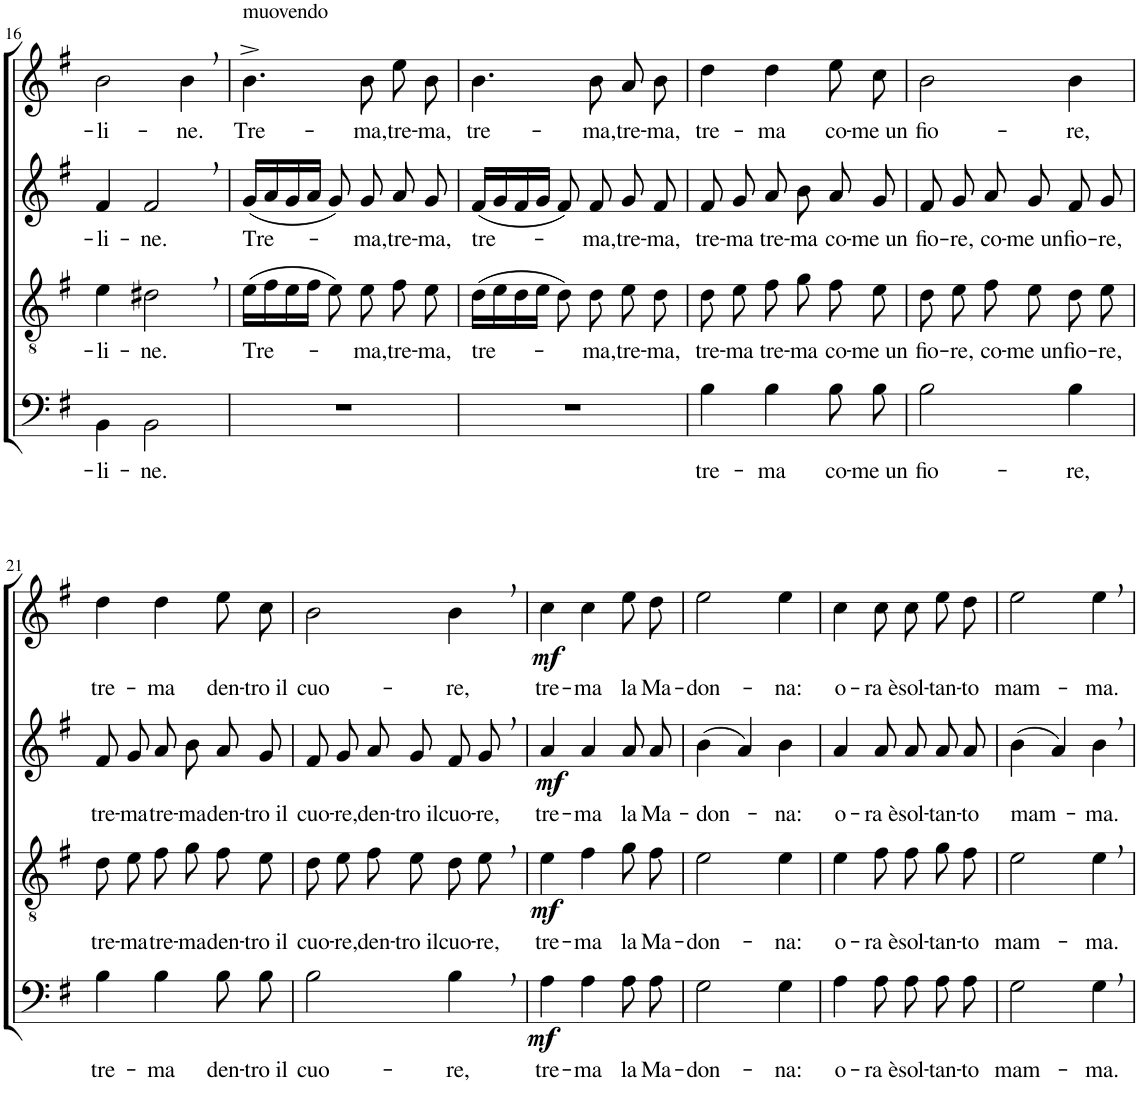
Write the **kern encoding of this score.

**kern	**text	**dynam	**kern	**text	**dynam	**kern	**text	**dynam	**kern	**text	**dynam
*part4	*part4	*part4	*part3	*part3	*part3	*part2	*part2	*part2	*part1	*part1	*part1
*staff4	*staff4	*staff4	*staff3	*staff3	*staff3	*staff2	*staff2	*staff2	*staff1	*staff1	*staff1
*I"Bassi	*	*	*I"Tenori	*	*	*I"Contralti	*	*	*I"Soprani	*	*
!!LO:PB:g=z
*clefF4	*	*	*clefGv2	*	*	*clefG2	*	*	*clefG2	*	*
*	*	*	*	*	*	*	*	*	*Trd1c2	*	*
*k[f#]	*	*	*k[f#]	*	*	*k[f#]	*	*	*k[f#]	*	*
*G:	*	*	*G:	*	*	*G:	*	*	*G:	*	*
*M3/4	*	*	*M3/4	*	*	*M3/4	*	*	*M3/4	*	*
=16	=16	=16	=16	=16	=16	=16	=16	=16	=16	=16	=16
!	!LO:LY:b	!	!	!LO:LY:b	!	!	!LO:LY:b	!	!	!LO:LY:b	!
4BB\	-li-	.	4e\	-li-	.	4f#/	-li-	.	2b\	-li-	.
!	!LO:LY:b	!	!	!LO:LY:b	!	!	!LO:LY:b	!	!	!	!
2BB\	-ne.	.	2d#X,\	-ne.	.	2f#,/	-ne.	.	.	.	.
!	!	!	!	!	!	!	!	!	!	!LO:LY:b	!
.	.	.	.	.	.	.	.	.	4b,\	-ne.	.
=17	=17	=17	=17	=17	=17	=17	=17	=17	=17	=17	=17
!	!	!	!	!	!	!	!	!	!LO:TX:a:t=muovendo	!	!
!	!	!	!	!LO:LY:b	!	!	!LO:LY:b	!	!	!LO:LY:b	!
2.r	.	.	(16e\LL	Tre-	.	(16g/LL	Tre-	.	4.b^\	Tre-	.
.	.	.	16f#\	.	.	16a/	.	.	.	.	.
.	.	.	16e\	.	.	16g/	.	.	.	.	.
.	.	.	16f#\JJ	.	.	16a/JJ	.	.	.	.	.
.	.	.	8e\)	.	.	8g/)	.	.	.	.	.
!	!	!	!	!LO:LY:b	!	!	!LO:LY:b	!	!	!LO:LY:b	!
.	.	.	8e\	-ma,	.	8g/	-ma,	.	8b\	-ma,	.
!	!	!	!	!LO:LY:b	!	!	!LO:LY:b	!	!	!LO:LY:b	!
.	.	.	8f#\	tre-	.	8a/	tre-	.	8ee\L	tre-	.
!	!	!	!	!LO:LY:b	!	!	!LO:LY:b	!	!	!LO:LY:b	!
.	.	.	8e\	-ma,	.	8g/	-ma,	.	8b\J	-ma,	.
=18	=18	=18	=18	=18	=18	=18	=18	=18	=18	=18	=18
!	!	!	!	!LO:LY:b	!	!	!LO:LY:b	!	!	!LO:LY:b	!
2.r	.	.	(16d\LL	tre-	.	(16f#/LL	tre-	.	4.b\	tre-	.
.	.	.	16e\	.	.	16g/	.	.	.	.	.
.	.	.	16d\	.	.	16f#/	.	.	.	.	.
.	.	.	16e\JJ	.	.	16g/JJ	.	.	.	.	.
.	.	.	8d\)	.	.	8f#/)	.	.	.	.	.
!	!	!	!	!LO:LY:b	!	!	!LO:LY:b	!	!	!LO:LY:b	!
.	.	.	8d\	-ma,	.	8f#/	-ma,	.	8b\	-ma,	.
!	!	!	!	!LO:LY:b	!	!	!LO:LY:b	!	!	!LO:LY:b	!
.	.	.	8e\	tre-	.	8g/	tre-	.	8a/L	tre-	.
!	!	!	!	!LO:LY:b	!	!	!LO:LY:b	!	!	!LO:LY:b	!
.	.	.	8d\	-ma,	.	8f#/	-ma,	.	8b/J	-ma,	.
=19	=19	=19	=19	=19	=19	=19	=19	=19	=19	=19	=19
!	!LO:LY:b	!	!	!LO:LY:b	!	!	!LO:LY:b	!	!	!LO:LY:b	!
4B\	tre-	.	8d\	tre-	.	8f#/	tre-	.	4dd\	tre-	.
!	!	!	!	!LO:LY:b	!	!	!LO:LY:b	!	!	!	!
.	.	.	8e\	-ma	.	8g/	-ma	.	.	.	.
!	!LO:LY:b	!	!	!LO:LY:b	!	!	!LO:LY:b	!	!	!LO:LY:b	!
4B\	-ma	.	8f#\	tre-	.	8a/	tre-	.	4dd\	-ma	.
!	!	!	!	!LO:LY:b	!	!	!LO:LY:b	!	!	!	!
.	.	.	8g\	-ma	.	8b\	-ma	.	.	.	.
!	!LO:LY:b	!	!	!LO:LY:b	!	!	!LO:LY:b	!	!	!LO:LY:b	!
8B\L	co-	.	8f#\	co-	.	8a/	co-	.	8ee\L	co-	.
!	!LO:LY:b	!	!	!LO:LY:b	!	!	!LO:LY:b	!	!	!LO:LY:b	!
8B\J	-me un	.	8e\	-me un	.	8g/	-me un	.	8cc\J	-me un	.
=20	=20	=20	=20	=20	=20	=20	=20	=20	=20	=20	=20
!	!LO:LY:b	!	!	!LO:LY:b	!	!	!LO:LY:b	!	!	!LO:LY:b	!
2B\	fio-	.	8d\	fio-	.	8f#/	fio-	.	2b\	fio-	.
!	!	!	!	!LO:LY:b	!	!	!LO:LY:b	!	!	!	!
.	.	.	8e\	-re,	.	8g/	-re,	.	.	.	.
!	!	!	!	!LO:LY:b	!	!	!LO:LY:b	!	!	!	!
.	.	.	8f#\	co-	.	8a/	co-	.	.	.	.
!	!	!	!	!LO:LY:b	!	!	!LO:LY:b	!	!	!	!
.	.	.	8e\	-me un	.	8g/	-me un	.	.	.	.
!	!LO:LY:b	!	!	!LO:LY:b	!	!	!LO:LY:b	!	!	!LO:LY:b	!
4B\	-re,	.	8d\	fio-	.	8f#/	fio-	.	4b\	-re,	.
!	!	!	!	!LO:LY:b	!	!	!LO:LY:b	!	!	!	!
.	.	.	8e\	-re,	.	8g/	-re,	.	.	.	.
!!LO:LB:g=z
=21	=21	=21	=21	=21	=21	=21	=21	=21	=21	=21	=21
!	!LO:LY:b	!	!	!LO:LY:b	!	!	!LO:LY:b	!	!	!LO:LY:b	!
4B\	tre-	.	8d\	tre-	.	8f#/	tre-	.	4dd\	tre-	.
!	!	!	!	!LO:LY:b	!	!	!LO:LY:b	!	!	!	!
.	.	.	8e\	-ma	.	8g/	-ma	.	.	.	.
!	!LO:LY:b	!	!	!LO:LY:b	!	!	!LO:LY:b	!	!	!LO:LY:b	!
4B\	-ma	.	8f#\	tre-	.	8a/	tre-	.	4dd\	-ma	.
!	!	!	!	!LO:LY:b	!	!	!LO:LY:b	!	!	!	!
.	.	.	8g\	-ma	.	8b\	-ma	.	.	.	.
!	!LO:LY:b	!	!	!LO:LY:b	!	!	!LO:LY:b	!	!	!LO:LY:b	!
8B\L	den-	.	8f#\	den-	.	8a/	den-	.	8ee\L	den-	.
!	!LO:LY:b	!	!	!LO:LY:b	!	!	!LO:LY:b	!	!	!LO:LY:b	!
8B\J	-tro il	.	8e\	-tro il	.	8g/	-tro il	.	8cc\J	-tro il	.
=22	=22	=22	=22	=22	=22	=22	=22	=22	=22	=22	=22
!	!LO:LY:b	!	!	!LO:LY:b	!	!	!LO:LY:b	!	!	!LO:LY:b	!
2B\	cuo-	.	8d\	cuo-	.	8f#/	cuo-	.	2b\	cuo-	.
!	!	!	!	!LO:LY:b	!	!	!LO:LY:b	!	!	!	!
.	.	.	8e\	-re,	.	8g/	-re,	.	.	.	.
!	!	!	!	!LO:LY:b	!	!	!LO:LY:b	!	!	!	!
.	.	.	8f#\	den-	.	8a/	den-	.	.	.	.
!	!	!	!	!LO:LY:b	!	!	!LO:LY:b	!	!	!	!
.	.	.	8e\	-tro il	.	8g/	-tro il	.	.	.	.
!	!LO:LY:b	!	!	!LO:LY:b	!	!	!LO:LY:b	!	!	!LO:LY:b	!
4B,\	-re,	.	8d\	cuo-	.	8f#/	cuo-	.	4b,\	-re,	.
!	!	!	!	!LO:LY:b	!	!	!LO:LY:b	!	!	!	!
.	.	.	8e,\	-re,	.	8g,/	-re,	.	.	.	.
=23	=23	=23	=23	=23	=23	=23	=23	=23	=23	=23	=23
!	!LO:LY:b	!LO:DY:b	!	!LO:LY:b	!LO:DY:b	!	!LO:LY:b	!LO:DY:b	!	!LO:LY:b	!LO:DY:b
4A\	tre-	mf	4e\	tre-	mf	4a/	tre-	mf	4cc\	tre-	mf
!	!LO:LY:b	!	!	!LO:LY:b	!	!	!LO:LY:b	!	!	!LO:LY:b	!
4A\	-ma	.	4f#\	-ma	.	4a/	-ma	.	4cc\	-ma	.
!	!LO:LY:b	!	!	!LO:LY:b	!	!	!LO:LY:b	!	!	!LO:LY:b	!
8A\L	la	.	8g\	la	.	8a/	la	.	8ee\L	la	.
!	!LO:LY:b	!	!	!LO:LY:b	!	!	!LO:LY:b	!	!	!LO:LY:b	!
8A\J	Ma-	.	8f#\	Ma-	.	8a/	Ma-	.	8dd\J	Ma-	.
=24	=24	=24	=24	=24	=24	=24	=24	=24	=24	=24	=24
!	!LO:LY:b	!	!	!LO:LY:b	!	!	!LO:LY:b	!	!	!LO:LY:b	!
2G\	-don-	.	2e\	-don-	.	(4b\	-don-	.	2ee\	-don-	.
.	.	.	.	.	.	4a/)	.	.	.	.	.
!	!LO:LY:b	!	!	!LO:LY:b	!	!	!LO:LY:b	!	!	!LO:LY:b	!
4G\	-na:	.	4e\	-na:	.	4b\	-na:	.	4ee\	-na:	.
=25	=25	=25	=25	=25	=25	=25	=25	=25	=25	=25	=25
!	!LO:LY:b	!	!	!LO:LY:b	!	!	!LO:LY:b	!	!	!LO:LY:b	!
4A\	o-	.	4e\	o-	.	4a/	o-	.	4cc\	o-	.
!	!LO:LY:b	!	!	!LO:LY:b	!	!	!LO:LY:b	!	!	!LO:LY:b	!
8A\L	-ra è	.	8f#\	-ra è	.	8a/	-ra è	.	8cc\L	-ra è	.
!	!LO:LY:b	!	!	!LO:LY:b	!	!	!LO:LY:b	!	!	!LO:LY:b	!
8A\J	sol-	.	8f#\	sol-	.	8a/	sol-	.	8cc\J	sol-	.
!	!LO:LY:b	!	!	!LO:LY:b	!	!	!LO:LY:b	!	!	!LO:LY:b	!
8A\L	-tan-	.	8g\	-tan-	.	8a/	-tan-	.	8ee\L	-tan-	.
!	!LO:LY:b	!	!	!LO:LY:b	!	!	!LO:LY:b	!	!	!LO:LY:b	!
8A\J	-to	.	8f#\	-to	.	8a/	-to	.	8dd\J	-to	.
=26	=26	=26	=26	=26	=26	=26	=26	=26	=26	=26	=26
!	!LO:LY:b	!	!	!LO:LY:b	!	!	!LO:LY:b	!	!	!LO:LY:b	!
2G\	mam-	.	2e\	mam-	.	(4b\	mam-	.	2ee\	mam-	.
.	.	.	.	.	.	4a/)	.	.	.	.	.
!	!LO:LY:b	!	!	!LO:LY:b	!	!	!LO:LY:b	!	!	!LO:LY:b	!
4G,\	-ma.	.	4e,\	-ma.	.	4b,\	-ma.	.	4ee,\	-ma.	.
=	=	=	=	=	=	=	=	=	=	=	=
*-	*-	*-	*-	*-	*-	*-	*-	*-	*-	*-	*-
